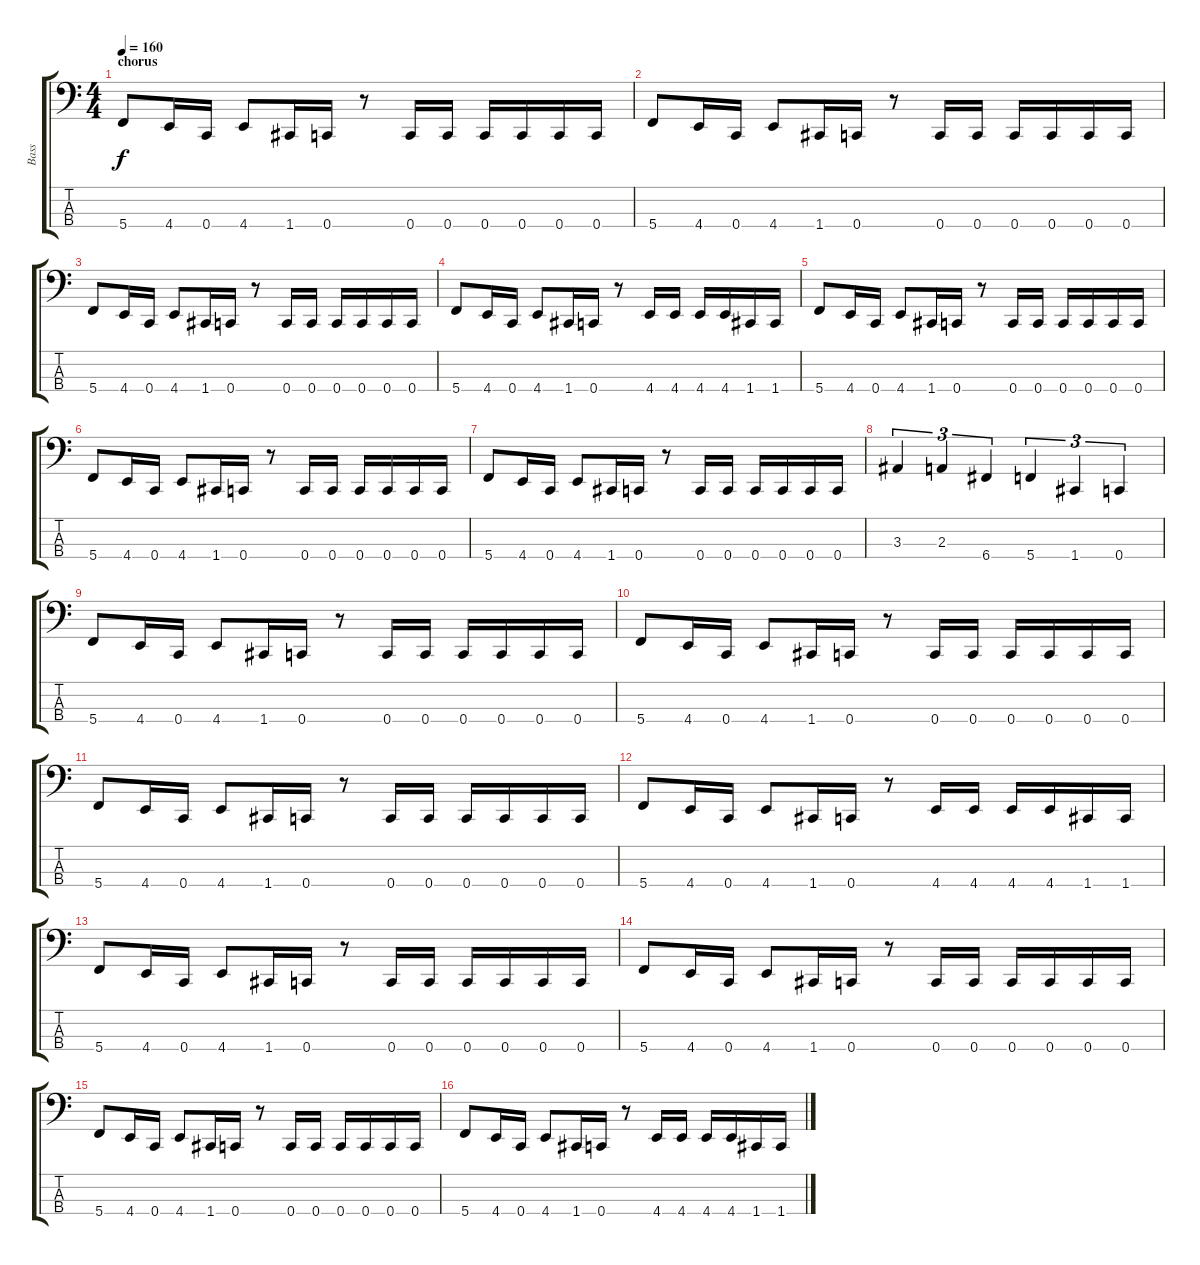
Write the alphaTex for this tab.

\track ("Bass" "Bass") {instrument electricbasspick}
\staff {score tabs}
\tuning (F2 C2 G1 C1) {hide}
\ts (4 4)
\section ("" "chorus")
\tempo 160
\clef f4
\ks c
5.4.8{dy f} 4.4.16 0.4.16 4.4.8 1.4.16 0.4.16 r.8 0.4.16 0.4.16 0.4.16 0.4.16 0.4.16 0.4.16 |
5.4.8 4.4.16 0.4.16 4.4.8 1.4.16 0.4.16 r.8 0.4.16 0.4.16 0.4.16 0.4.16 0.4.16 0.4.16 |
5.4.8 4.4.16 0.4.16 4.4.8 1.4.16 0.4.16 r.8 0.4.16 0.4.16 0.4.16 0.4.16 0.4.16 0.4.16 |
5.4.8 4.4.16 0.4.16 4.4.8 1.4.16 0.4.16 r.8 4.4.16 4.4.16 4.4.16 4.4.16 1.4.16 1.4.16 |
5.4.8 4.4.16 0.4.16 4.4.8 1.4.16 0.4.16 r.8 0.4.16 0.4.16 0.4.16 0.4.16 0.4.16 0.4.16 |
5.4.8 4.4.16 0.4.16 4.4.8 1.4.16 0.4.16 r.8 0.4.16 0.4.16 0.4.16 0.4.16 0.4.16 0.4.16 |
5.4.8 4.4.16 0.4.16 4.4.8 1.4.16 0.4.16 r.8 0.4.16 0.4.16 0.4.16 0.4.16 0.4.16 0.4.16 |
3.3.4{tu (3 2)} 2.3.4{tu (3 2)} 6.4.4{tu (3 2)} 5.4.4{tu (3 2)} 1.4.4{tu (3 2)} 0.4.4{tu (3 2)} |
5.4.8 4.4.16 0.4.16 4.4.8 1.4.16 0.4.16 r.8 0.4.16 0.4.16 0.4.16 0.4.16 0.4.16 0.4.16 |
5.4.8 4.4.16 0.4.16 4.4.8 1.4.16 0.4.16 r.8 0.4.16 0.4.16 0.4.16 0.4.16 0.4.16 0.4.16 |
5.4.8 4.4.16 0.4.16 4.4.8 1.4.16 0.4.16 r.8 0.4.16 0.4.16 0.4.16 0.4.16 0.4.16 0.4.16 |
5.4.8 4.4.16 0.4.16 4.4.8 1.4.16 0.4.16 r.8 4.4.16 4.4.16 4.4.16 4.4.16 1.4.16 1.4.16 |
5.4.8 4.4.16 0.4.16 4.4.8 1.4.16 0.4.16 r.8 0.4.16 0.4.16 0.4.16 0.4.16 0.4.16 0.4.16 |
5.4.8 4.4.16 0.4.16 4.4.8 1.4.16 0.4.16 r.8 0.4.16 0.4.16 0.4.16 0.4.16 0.4.16 0.4.16 |
5.4.8 4.4.16 0.4.16 4.4.8 1.4.16 0.4.16 r.8 0.4.16 0.4.16 0.4.16 0.4.16 0.4.16 0.4.16 |
5.4.8 4.4.16 0.4.16 4.4.8 1.4.16 0.4.16 r.8 4.4.16 4.4.16 4.4.16 4.4.16 1.4.16 1.4.16
